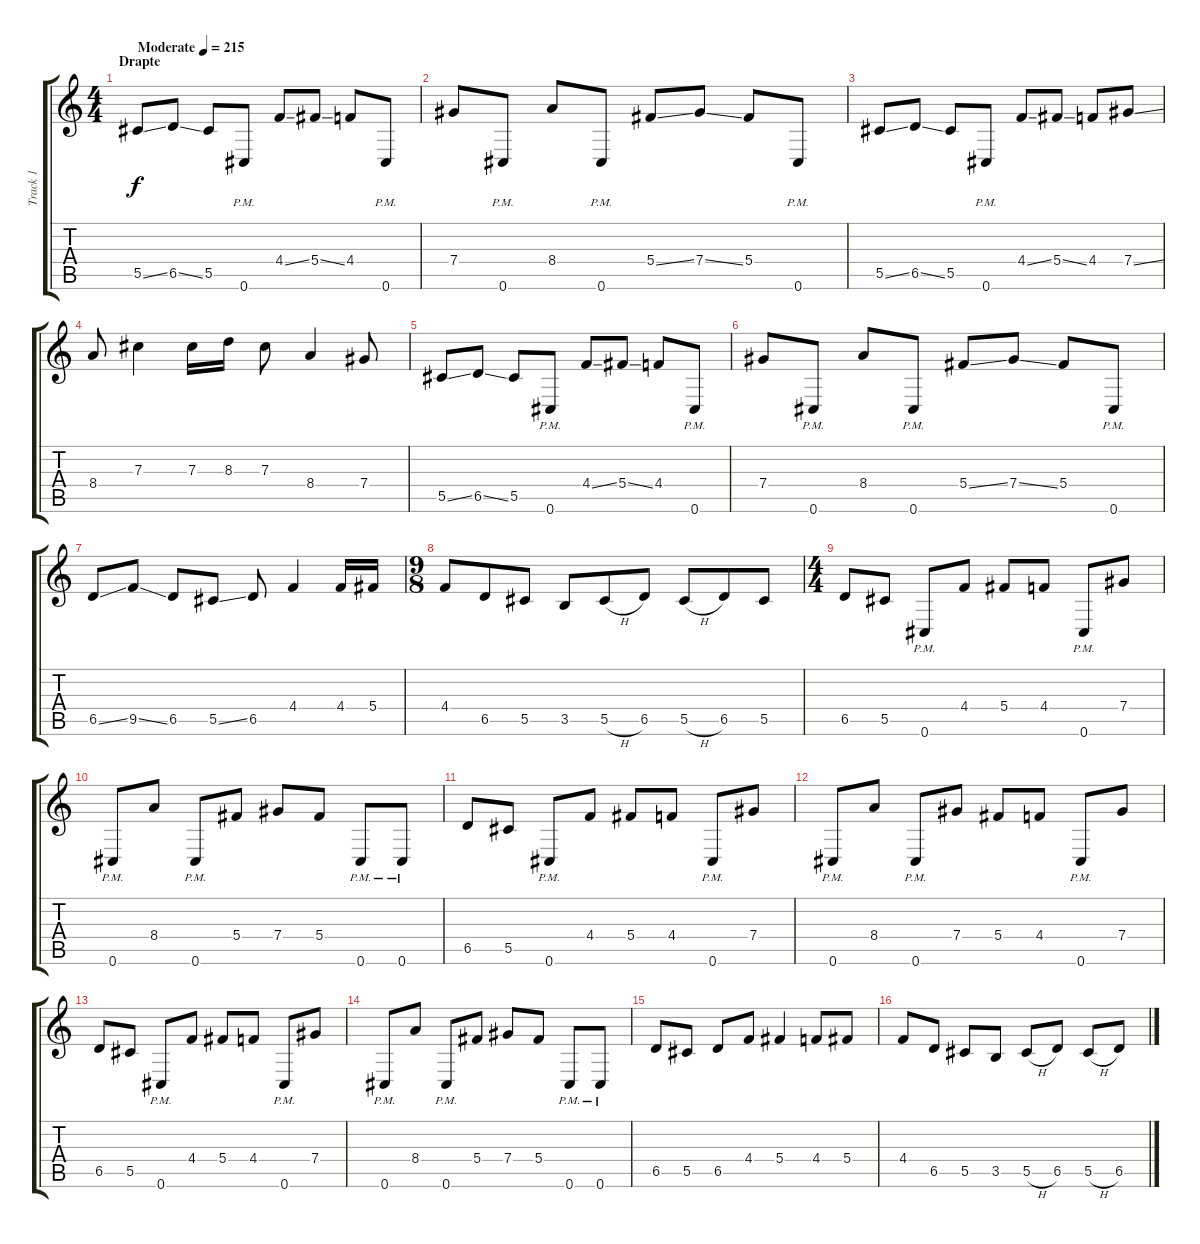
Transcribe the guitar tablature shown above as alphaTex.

\track ("Track 1" "Track 1") {instrument distortionguitar}
\staff {score tabs}
\tuning (Eb4 Bb3 Gb3 Db3 Ab2 Db2) {hide}
\ts (4 4)
\section ("" "Drapte")
\tempo (215 "Moderate")
\clef g2
\ks c
5.5{ss}.8{dy f instrument distortionguitar} 6.5{ss}.8 5.5.8 0.6{pm}.8 4.4{ss}.8 5.4{ss}.8 4.4.8 0.6{pm}.8 |
7.4.8 0.6{pm}.8 8.4.8 0.6{pm}.8 5.4{ss}.8 7.4{ss}.8 5.4.8 0.6{pm}.8 |
5.5{ss}.8 6.5{ss}.8 5.5.8 0.6{pm}.8 4.4{ss}.8 5.4{ss}.8 4.4.8 7.4{ss}.8 |
8.4.8 7.3.4 7.3.16 8.3.16 7.3.8 8.4.4 7.4.8 |
5.5{ss}.8 6.5{ss}.8 5.5.8 0.6{pm}.8 4.4{ss}.8 5.4{ss}.8 4.4.8 0.6{pm}.8 |
7.4.8 0.6{pm}.8 8.4.8 0.6{pm}.8 5.4{ss}.8 7.4{ss}.8 5.4.8 0.6{pm}.8 |
6.5{ss}.8 9.5{ss}.8 6.5.8 5.5{ss}.8 6.5.8 4.4.4 4.4.16 5.4.16 |
\ts (9 8)
4.4.8 6.5.8 5.5.8 3.5.8 5.5{h}.8 6.5.8 5.5{h}.8 6.5.8 5.5.8 |
\ts (4 4)
6.5.8 5.5.8 0.6{pm}.8 4.4.8 5.4.8 4.4.8 0.6{pm}.8 7.4.8 |
0.6{pm}.8 8.4.8 0.6{pm}.8 5.4.8 7.4.8 5.4.8 0.6{pm}.8 0.6{pm}.8 |
6.5.8 5.5.8 0.6{pm}.8 4.4.8 5.4.8 4.4.8 0.6{pm}.8 7.4.8 |
0.6{pm}.8 8.4.8 0.6{pm}.8 7.4.8 5.4.8 4.4.8 0.6{pm}.8 7.4.8 |
6.5.8 5.5.8 0.6{pm}.8 4.4.8 5.4.8 4.4.8 0.6{pm}.8 7.4.8 |
0.6{pm}.8 8.4.8 0.6{pm}.8 5.4.8 7.4.8 5.4.8 0.6{pm}.8 0.6{pm}.8 |
6.5.8 5.5.8 6.5.8 4.4.8 5.4.4 4.4.8 5.4.8 |
4.4.8 6.5.8 5.5.8 3.5.8 5.5{h}.8 6.5.8 5.5{h}.8 6.5.8
